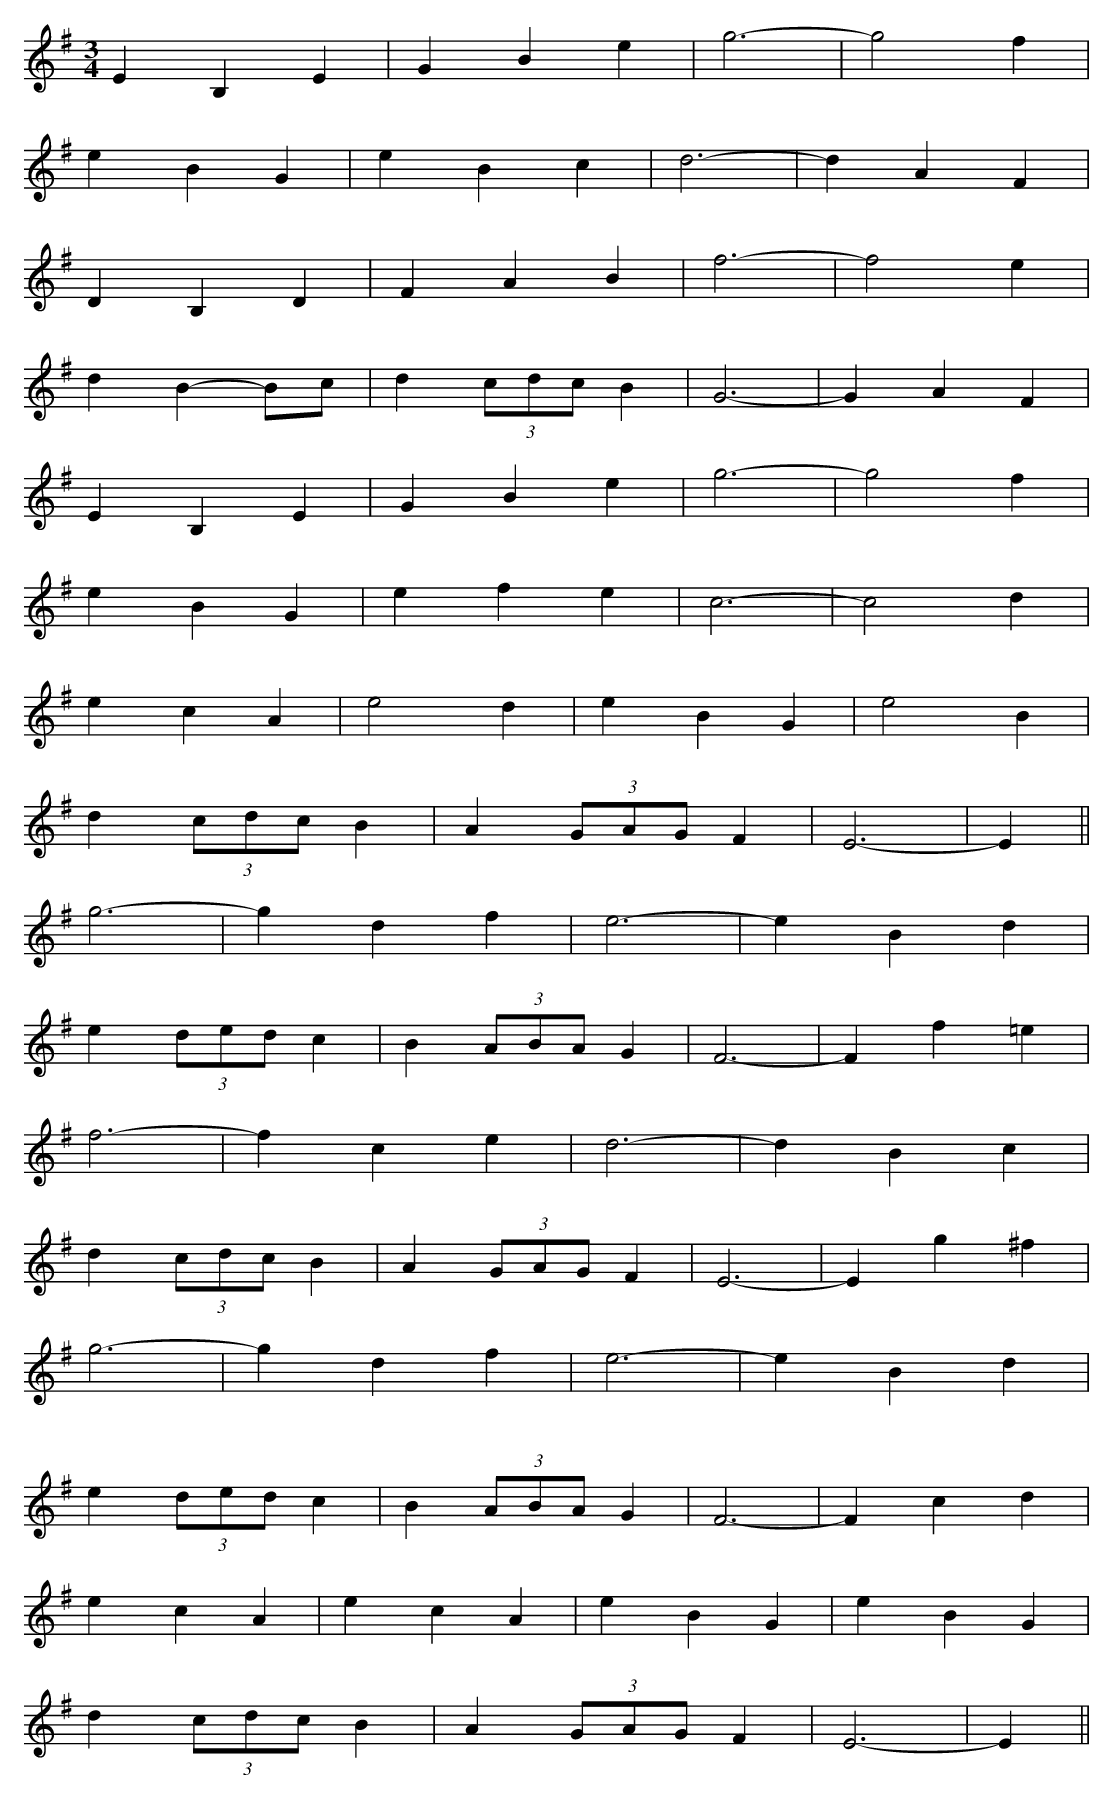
X:1
M:3/4
K:G
E2 B,2 E2|G2 B2 e2|g6-|g4 f2|
e2 B2 G2|e2 B2 c2|d6-|d2 A2 F2|
D2 B,2 D2|F2 A2 B2|f6-|f4 e2|
d2 B2- Bc|d2 (3cdc B2|G6-|G2 A2 F2|
E2 B,2 E2|G2 B2 e2|g6-|g4 f2|
e2 B2 G2|e2 f2 e2|c6-|c4 d2|
e2 c2 A2|e4 d2|e2 B2 G2|e4 B2|
d2 (3cdc B2|A2 (3GAG F2|E6-|E2||
g6-|g2 d2 f2|e6-|e2 B2 d2|
e2 (3ded c2|B2 (3ABA G2|F6-|F2 f2 =e2|
f6-|f2 c2 e2|d6-|d2 B2 c2|
d2 (3cdc B2|A2 (3GAG F2|E6-|E2 g2 ^f2|
g6-|g2 d2 f2|e6-|e2 B2 d2|
e2 (3ded c2|B2 (3ABA G2|F6-|F2 c2 d2|
e2 c2 A2|e2 c2 A2|e2 B2 G2|e2 B2 G2|
d2 (3cdc B2|A2 (3GAG F2|E6-|E2||
